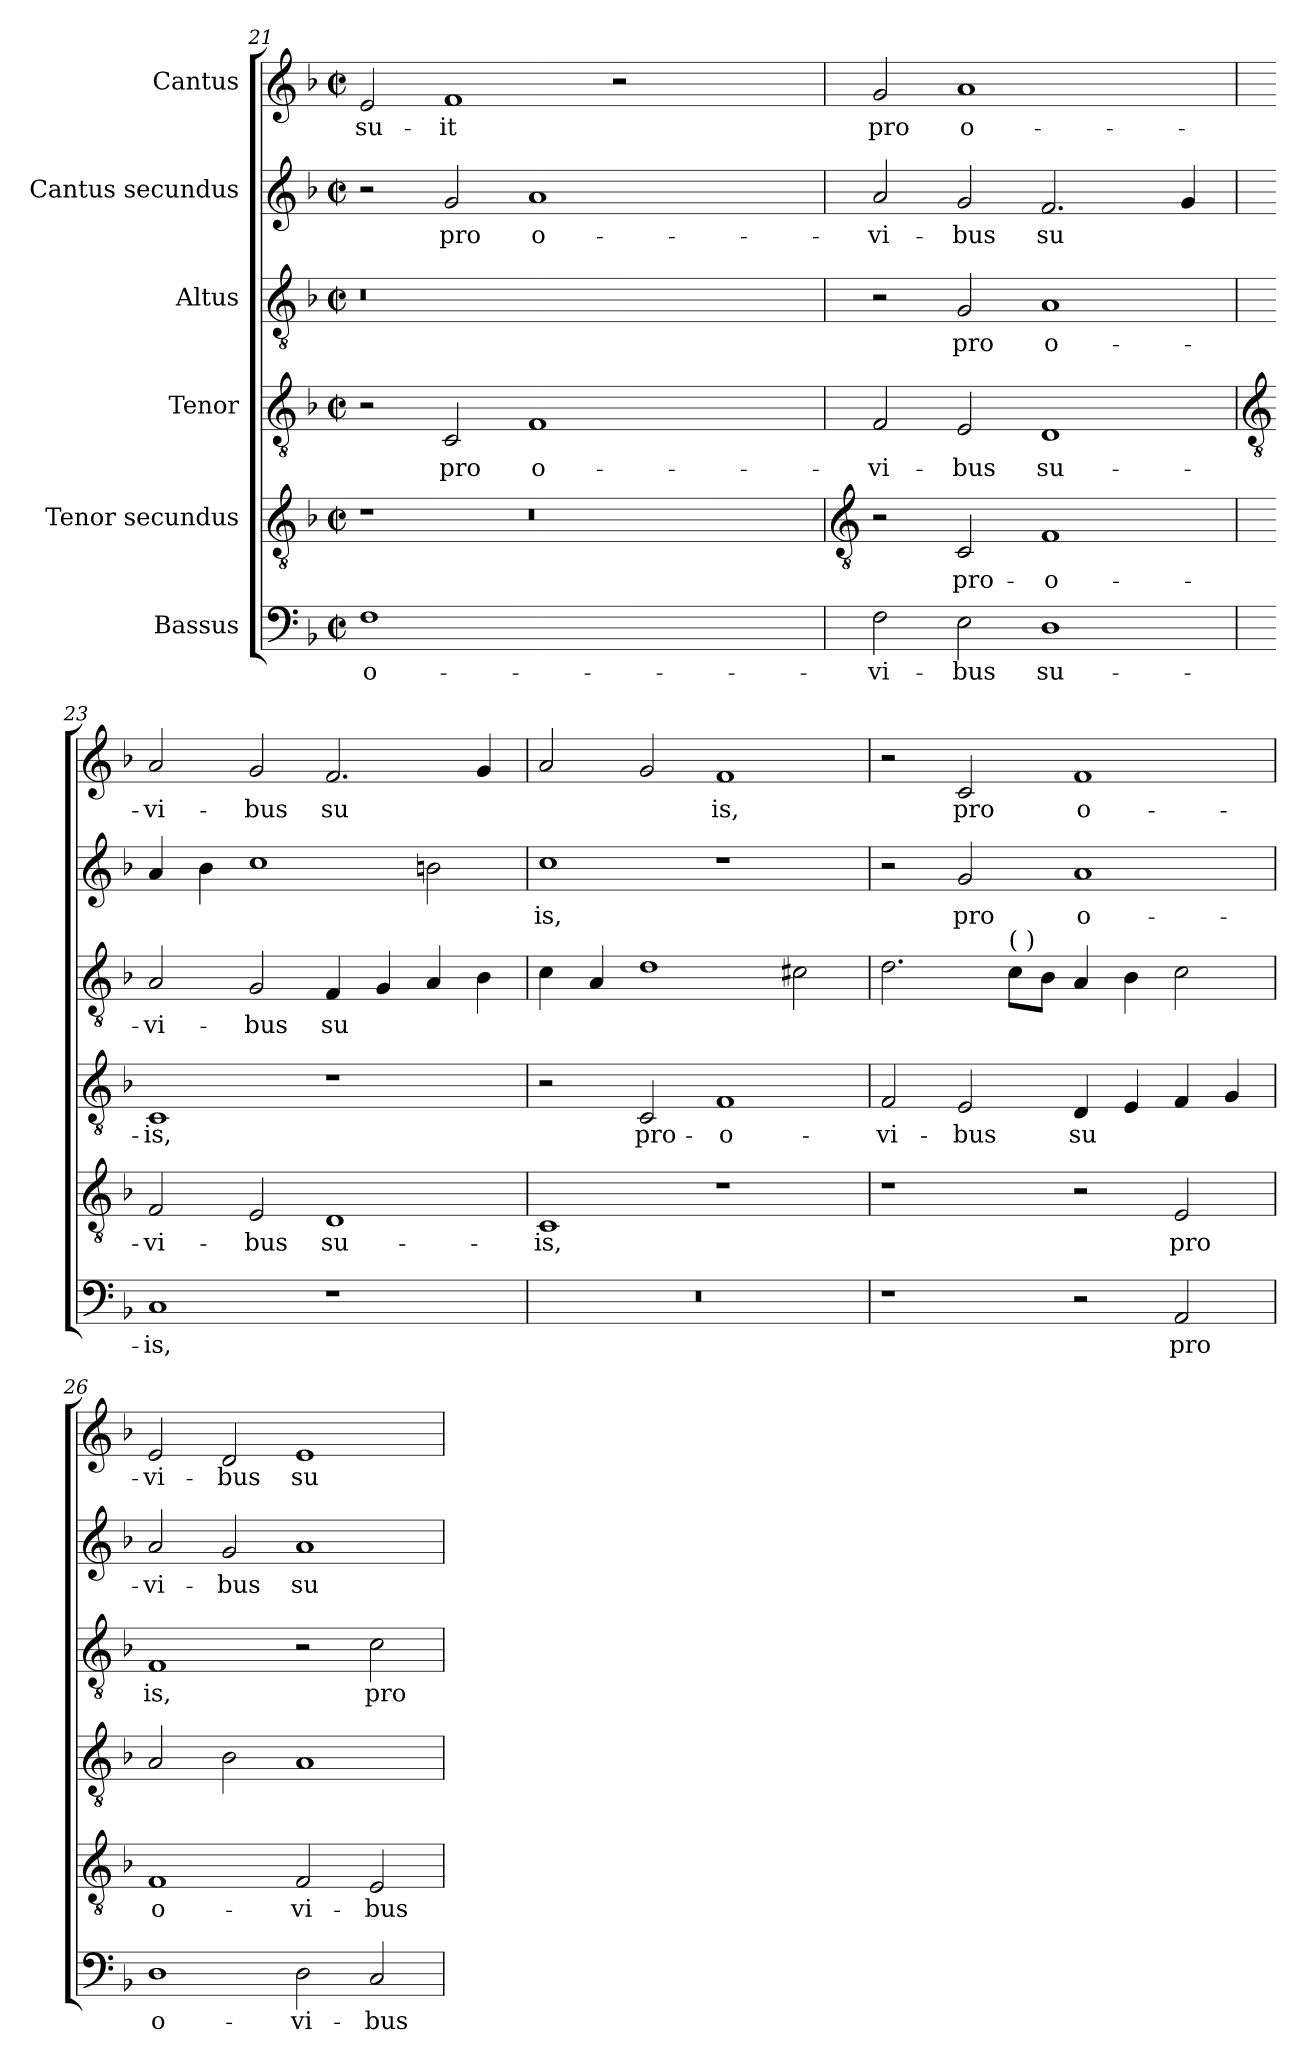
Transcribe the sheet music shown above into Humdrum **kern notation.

**kern	**text	**kern	**text	**kern	**text	**kern	**text	**kern	**text	**kern	**text
*part6	*part6	*part5	*part5	*part4	*part4	*part3	*part3	*part2	*part2	*part1	*part1
*staff6	*staff6	*staff5	*staff5	*staff4	*staff4	*staff3	*staff3	*staff2	*staff2	*staff1	*staff1
*I"Bassus	*	*I"Tenor secundus	*	*I"Tenor	*	*I"Altus	*	*I"Cantus secundus	*	*I"Cantus	*
!!LO:LB:g=z
*clefF4	*	*clefGv2	*	*clefGv2	*	*clefGv2	*	*clefG2	*	*clefG2	*
*k[b-]	*	*k[b-]	*	*k[b-]	*	*k[b-]	*	*k[b-]	*	*k[b-]	*
*F:	*	*F:	*	*F:	*	*F:	*	*F:	*	*F:	*
*M4/2	*	*M4/2	*	*M4/2	*	*M4/2	*	*M4/2	*	*M4/2	*
*met(c|)	*	*met(c|)	*	*met(c|)	*	*met(c|)	*	*met(c|)	*	*met(c|)	*
=21B	=21B	=21B	=21B	=21B	=21B	=21B	=21B	=21B	=21B	=21B	=21B
!	!LO:LY:b	!	!	!	!	!	!	!	!	!	!LO:LY:b
1F	o-	1r	.	2r	.	0r	.	2r	.	2e	-su-
!	!	!	!	!	!LO:LY:b	!	!	!	!LO:LY:b	!	!LO:LY:b
.	.	.	.	2C	pro	.	.	2g	pro	1f	-it
!	!	!	!	!	!LO:LY:b	!	!	!	!LO:LY:b	!	!
0ryy	.	0r	.	1F	o-	.	.	1a	o-	.	.
.	.	.	.	.	.	.	.	.	.	2r	.
.	.	.	.	1ryy	.	1ryy	.	1ryy	.	1ryy	.
!!LO:LB:g=z
=22A	=22A	=22A	=22A	=22A	=22A	=22A	=22A	=22A	=22A	=22A	=22A
*	*	*clefGv2	*	*	*	*	*	*	*	*	*
!	!LO:LY:b	!	!	!	!LO:LY:b	!	!	!	!LO:LY:b	!	!LO:LY:b
2F	-vi-	2r	.	2F	-vi-	2r	.	2a	-vi-	2g	pro
!	!LO:LY:b	!	!LO:LY:b	!	!LO:LY:b	!	!LO:LY:b	!	!LO:LY:b	!	!LO:LY:b
2E	-bus	2C	pro-	2E	-bus	2G	pro	2g	-bus	1a	o-
!	!LO:LY:b	!	!LO:LY:b	!	!LO:LY:b	!	!LO:LY:b	!	!LO:LY:b	!	!
1D	su-	1F	-o-	1D	su-	1A	o-	2.f	su	.	.
.	.	.	.	.	.	.	.	.	.	2ryy	.
.	.	.	.	.	.	.	.	4g	.	.	.
!!LO:LB:g=z
=23	=23	=23	=23	=23	=23	=23	=23	=23	=23	=23	=23
*	*	*	*	*clefGv2	*	*	*	*	*	*	*
!	!LO:LY:b	!	!LO:LY:b	!	!LO:LY:b	!	!LO:LY:b	!	!	!	!LO:LY:b
1C	-is,	2F	-vi-	1C	-is,	2A	-vi-	4a	.	2a	-vi-
.	.	.	.	.	.	.	.	4b-	.	.	.
!	!	!	!LO:LY:b	!	!	!	!LO:LY:b	!	!	!	!LO:LY:b
.	.	2E	-bus	.	.	2G	-bus	1cc	.	2g	-bus
!	!	!	!LO:LY:b	!	!	!	!LO:LY:b	!	!	!	!LO:LY:b
1r	.	1D	su-	1r	.	4F	su	.	.	2.f	su
.	.	.	.	.	.	4G	.	.	.	.	.
.	.	.	.	.	.	4A	.	2bn	.	.	.
.	.	.	.	.	.	4B-	.	.	.	4g	.
=24	=24	=24	=24	=24	=24	=24	=24	=24	=24	=24	=24
!	!	!	!LO:LY:b	!	!	!	!	!	!LO:LY:b	!	!
0r	.	1C	-is,	2r	.	4c	.	1cc	is,	2a	.
.	.	.	.	.	.	4A	.	.	.	.	.
!	!	!	!	!	!LO:LY:b	!	!	!	!	!	!
.	.	.	.	2C	pro-	1d	.	.	.	2g	.
!	!	!	!	!	!LO:LY:b	!	!	!	!	!	!LO:LY:b
.	.	1r	.	1F	-o-	.	.	1r	.	1f	is,
.	.	.	.	.	.	2c#X	.	.	.	.	.
=25	=25	=25	=25	=25	=25	=25	=25	=25	=25	=25	=25
!	!	!	!	!	!LO:LY:b	!	!	!	!	!	!
1r	.	1r	.	2F	-vi-	2.d	.	2r	.	2r	.
!	!	!	!	!	!LO:LY:b	!	!	!	!LO:LY:b	!	!LO:LY:b
.	.	.	.	2E	-bus	.	.	2g	pro	2c	pro
!	!	!	!	!	!	!LO:TX:a:t=(  )	!	!	!	!	!
.	.	.	.	.	.	8cL	.	.	.	.	.
.	.	.	.	.	.	8B-J	.	.	.	.	.
!	!	!	!	!	!LO:LY:b	!	!	!	!LO:LY:b	!	!LO:LY:b
2r	.	2r	.	4D	su	4A	.	1a	o-	1f	o-
.	.	.	.	4E	.	4B-	.	.	.	.	.
!	!LO:LY:b	!	!LO:LY:b	!	!	!	!	!	!	!	!
2AA	pro	2E	pro	4F	.	2c	.	.	.	.	.
.	.	.	.	4G	.	.	.	.	.	.	.
=26	=26	=26	=26	=26	=26	=26	=26	=26	=26	=26	=26
!	!LO:LY:b	!	!LO:LY:b	!	!	!	!LO:LY:b	!	!LO:LY:b	!	!LO:LY:b
1D	o-	1F	o-	2A	.	1F	is,	2a	-vi-	2e	-vi-
!	!	!	!	!	!	!	!	!	!LO:LY:b	!	!LO:LY:b
.	.	.	.	2B-	.	.	.	2g	-bus	2d	-bus
!	!LO:LY:b	!	!LO:LY:b	!	!	!	!	!	!LO:LY:b	!	!LO:LY:b
2D	-vi-	2F	-vi-	1A	.	2r	.	1a	su-	1e	su-
!	!LO:LY:b	!	!LO:LY:b	!	!	!	!LO:LY:b	!	!	!	!
2C	-bus	2E	-bus	.	.	2c	pro	.	.	.	.
=	=	=	=	=	=	=	=	=	=	=	=
*-	*-	*-	*-	*-	*-	*-	*-	*-	*-	*-	*-
